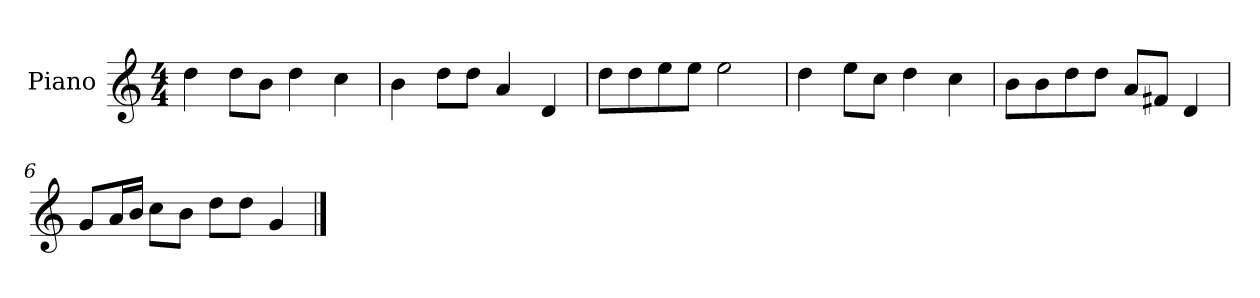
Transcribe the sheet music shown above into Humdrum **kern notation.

**kern
*part1
*staff1
*I"Piano
*I'P-no
*clefG2
*k[]
*M4/4
*MM90
=1
4dd\
8dd\L
8b\J
4dd\
4cc\
=2
4b\
8dd\L
8dd\J
4a/
4d/
=3
8dd\L
8dd\
8ee\
8ee\J
2ee\
=4
4dd\
8ee\L
8cc\J
4dd\
4cc\
=5
8b\L
8b\
8dd\
8dd\J
8a/L
8f#X/J
4d/
=6
8g/L
16a/L
16b/JJ
8cc\L
8b\J
8dd\L
8dd\J
4g/
==
*-
